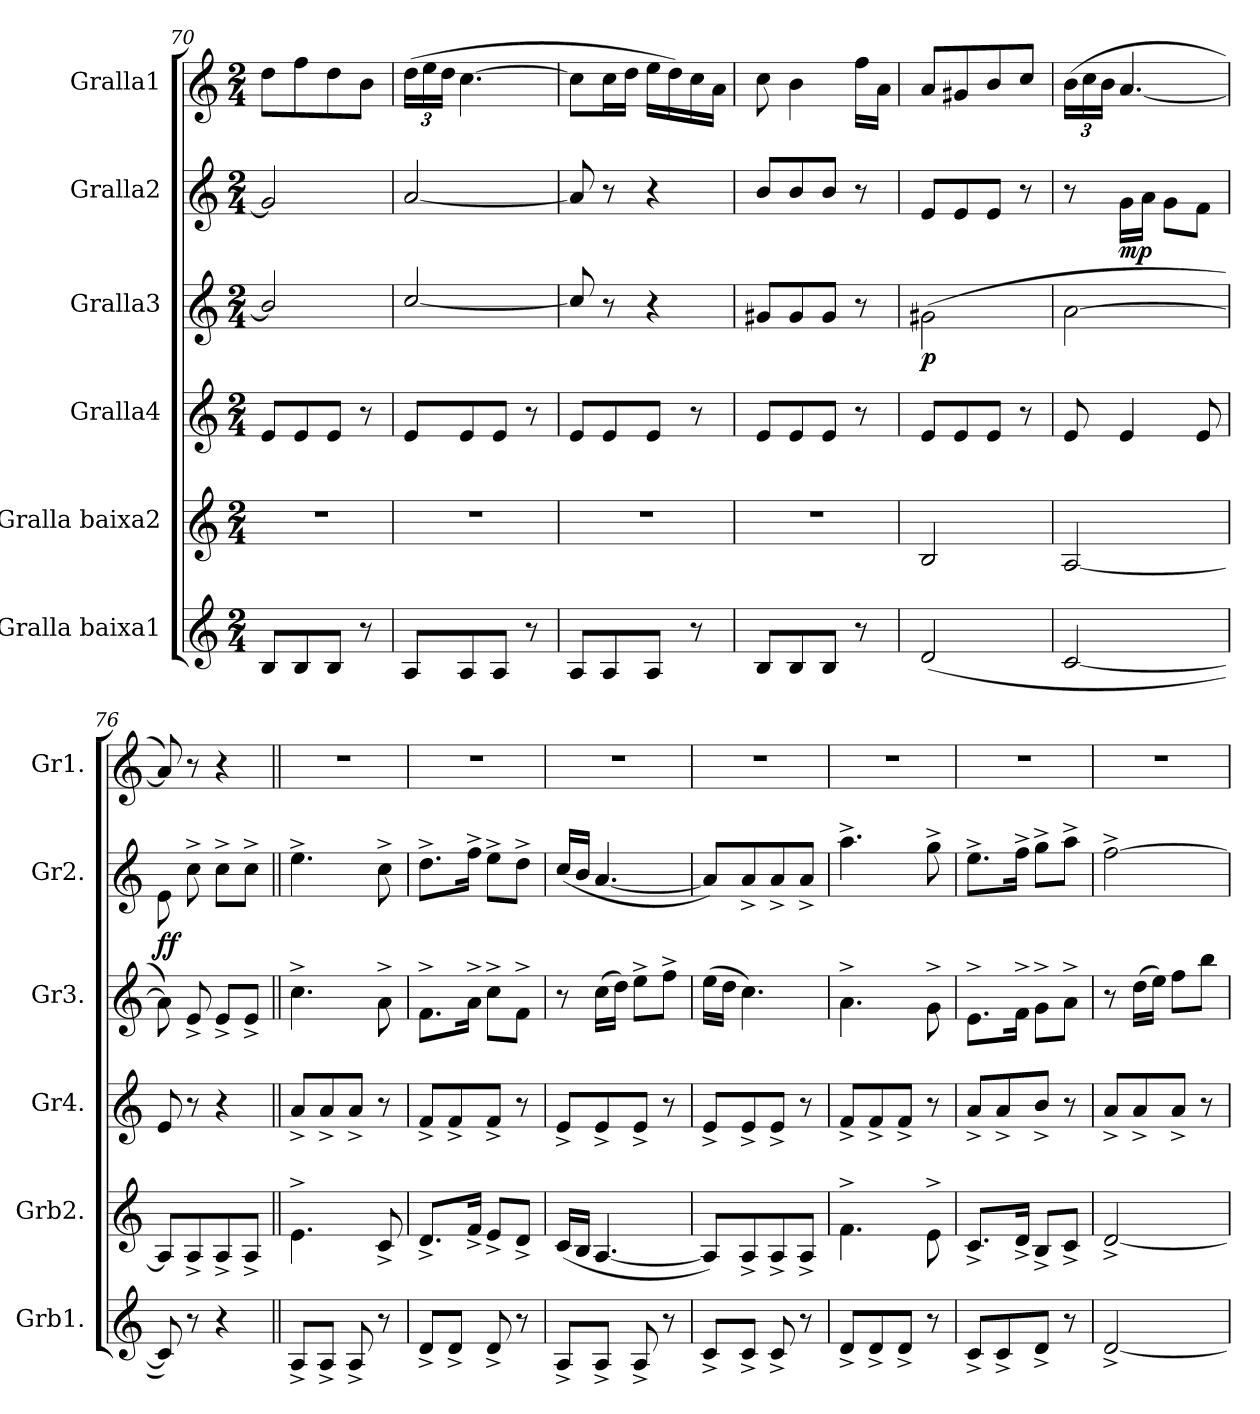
**kern	**kern	**kern	**kern	**dynam	**kern	**dynam	**kern
*part6	*part5	*part4	*part3	*part3	*part2	*part2	*part1
*staff6	*staff5	*staff4	*staff3	*staff3	*staff2	*staff2	*staff1
*I"Gralla baixa1	*I"Gralla baixa2	*I"Gralla4	*I"Gralla3	*	*I"Gralla2	*	*I"Gralla1
*I'Grb1.	*I'Grb2.	*I'Gr4.	*I'Gr3.	*	*I'Gr2.	*	*I'Gr1.
*clefG2	*clefG2	*clefG2	*clefG2	*	*clefG2	*	*clefG2
*k[]	*k[]	*k[]	*k[]	*	*k[]	*	*k[]
*M2/4	*M2/4	*M2/4	*M2/4	*	*M2/4	*	*M2/4
=70	=70	=70	=70	=70	=70	=70	=70
8B/L	2r	8e/L	2b/]	.	2g#/]	.	8dd\L
8B/	.	8e/	.	.	.	.	8ff\
8B/J	.	8e/J	.	.	.	.	8dd\
8r	.	8r	.	.	.	.	8b\J
=71	=71	=71	=71	=71	=71	=71	=71
*	*	*	*	*	*	*	*Xbrackettup
8A/L	2r	8e/L	[2cc/	.	[2a/	.	(>24dd\LL
.	.	.	.	.	.	.	24ee\
.	.	.	.	.	.	.	24dd\JJ
8A/	.	8e/	.	.	.	.	[4.cc\
8A/J	.	8e/J	.	.	.	.	.
8r	.	8r	.	.	.	.	.
=72	=72	=72	=72	=72	=72	=72	=72
8A/L	2r	8e/L	8cc/]	.	8a/]	.	8cc\L]
8A/	.	8e/	8r	.	8r	.	16cc\L
.	.	.	.	.	.	.	16dd\JJ
8A/J	.	8e/J	4r	.	4r	.	16ee\LL
.	.	.	.	.	.	.	16dd\)
8r	.	8r	.	.	.	.	16cc\
.	.	.	.	.	.	.	16a\JJ
!!LO:LB:g=z
=73	=73	=73	=73	=73	=73	=73	=73
8B/L	2r	8e/L	8g#X/L	.	8b/L	.	8cc\
8B/	.	8e/	8g#/	.	8b/	.	4b\
8B/J	.	8e/J	8g#/J	.	8b/J	.	.
8r	.	8r	8r	.	8r	.	16ff\LL
.	.	.	.	.	.	.	16a\JJ
=74	=74	=74	=74	=74	=74	=74	=74
!	!	!	!	!LO:DY:b	!	!	!
(>2d/	2B/	8e/L	(>2g#X\	p	8e/L	.	8a/L
.	.	8e/	.	.	8e/	.	8g#X/
.	.	8e/J	.	.	8e/J	.	8b/
.	.	8r	.	.	8r	.	8cc/J
=75	=75	=75	=75	=75	=75	=75	=75
[2c/	[2A/	8e/	[2a\	.	8r	.	(>24b\LL
.	.	.	.	.	.	.	24cc\
.	.	.	.	.	.	.	24b\JJ
!	!	!	!	!	!	!LO:DY:b	!
.	.	4e/	.	.	16g\LL	mp	[4.a/
.	.	.	.	.	16a\JJ	.	.
.	.	.	.	.	8g\L	.	.
.	.	8e/	.	.	8f\J	.	.
=76	=76	=76	=76	=76	=76	=76	=76
!	!	!	!	!	!	!LO:DY:b	!
8c/])	8A/L]	8e/	8a\])	.	8e\	ff	8a/])
8r	8A^/	8r	8e^/	.	8cc^\	.	8r
4r	8A^/	4r	8e^/L	.	8cc^\L	.	4r
.	8A^/J	.	8e^/J	.	8cc^\J	.	.
=77||	=77||	=77||	=77||	=77||	=77||	=77||	=77||
8A^/L	4.e^\	8a^/L	4.cc^\	.	4.ee^\	.	2r
8A^/J	.	8a^/	.	.	.	.	.
8A^/	.	8a^/J	.	.	.	.	.
8r	8c^/	8r	8a^\	.	8cc^\	.	.
=78	=78	=78	=78	=78	=78	=78	=78
8d^/L	8.d^/L	8f^/L	8.f^\L	.	8.dd^\L	.	2r
8d^/J	.	8f^/	.	.	.	.	.
.	16f^/Jk	.	16a^\Jk	.	16ff^\Jk	.	.
8d^/	8e^/L	8f^/J	8cc^\L	.	8ee^\L	.	.
8r	8d^/J	8r	8f^\J	.	8dd^\J	.	.
=79	=79	=79	=79	=79	=79	=79	=79
8A^/L	(<16c/LL	8e^/L	8r	.	(<16cc/LL	.	2r
.	16B/JJ	.	.	.	16b/JJ	.	.
8A^/J	[4.A/	8e^/	(>16cc\LL	.	[4.a/	.	.
.	.	.	16dd\JJ)	.	.	.	.
8A^/	.	8e^/J	8ee^\L	.	.	.	.
8r	.	8r	8ff^\J	.	.	.	.
=80	=80	=80	=80	=80	=80	=80	=80
8c^/L	8A/L])	8e^/L	(>16ee\LL	.	8a/L])	.	2r
.	.	.	16dd\JJ	.	.	.	.
8c^/J	8A^/	8e^/	4.cc\)	.	8a^/	.	.
8c^/	8A^/	8e^/J	.	.	8a^/	.	.
8r	8A^/J	8r	.	.	8a^/J	.	.
=81	=81	=81	=81	=81	=81	=81	=81
8d^/L	4.f^\	8f^/L	4.a^\	.	4.aa^\	.	2r
8d^/	.	8f^/	.	.	.	.	.
8d^/J	.	8f^/J	.	.	.	.	.
8r	8e^\	8r	8g^\	.	8gg^\	.	.
=82	=82	=82	=82	=82	=82	=82	=82
8c^/L	8.c^/L	8a^/L	8.e^\L	.	8.ee^\L	.	2r
8c^/	.	8a^/	.	.	.	.	.
.	16d^/Jk	.	16f^\Jk	.	16ff^\Jk	.	.
8d^/J	8B^/L	8b^/J	8g^\L	.	8gg^\L	.	.
8r	8c^/J	8r	8a^\J	.	8aa^\J	.	.
!!LO:PB:g=z
=83	=83	=83	=83	=83	=83	=83	=83
[2d^/	[2d^/	8a^/L	8r	.	[2ff^\	.	2r
.	.	8a^/	(>16dd\LL	.	.	.	.
.	.	.	16ee\JJ)	.	.	.	.
.	.	8a^/J	8ff\L	.	.	.	.
.	.	8r	8bb\J	.	.	.	.
=	=	=	=	=	=	=	=
*-	*-	*-	*-	*-	*-	*-	*-
